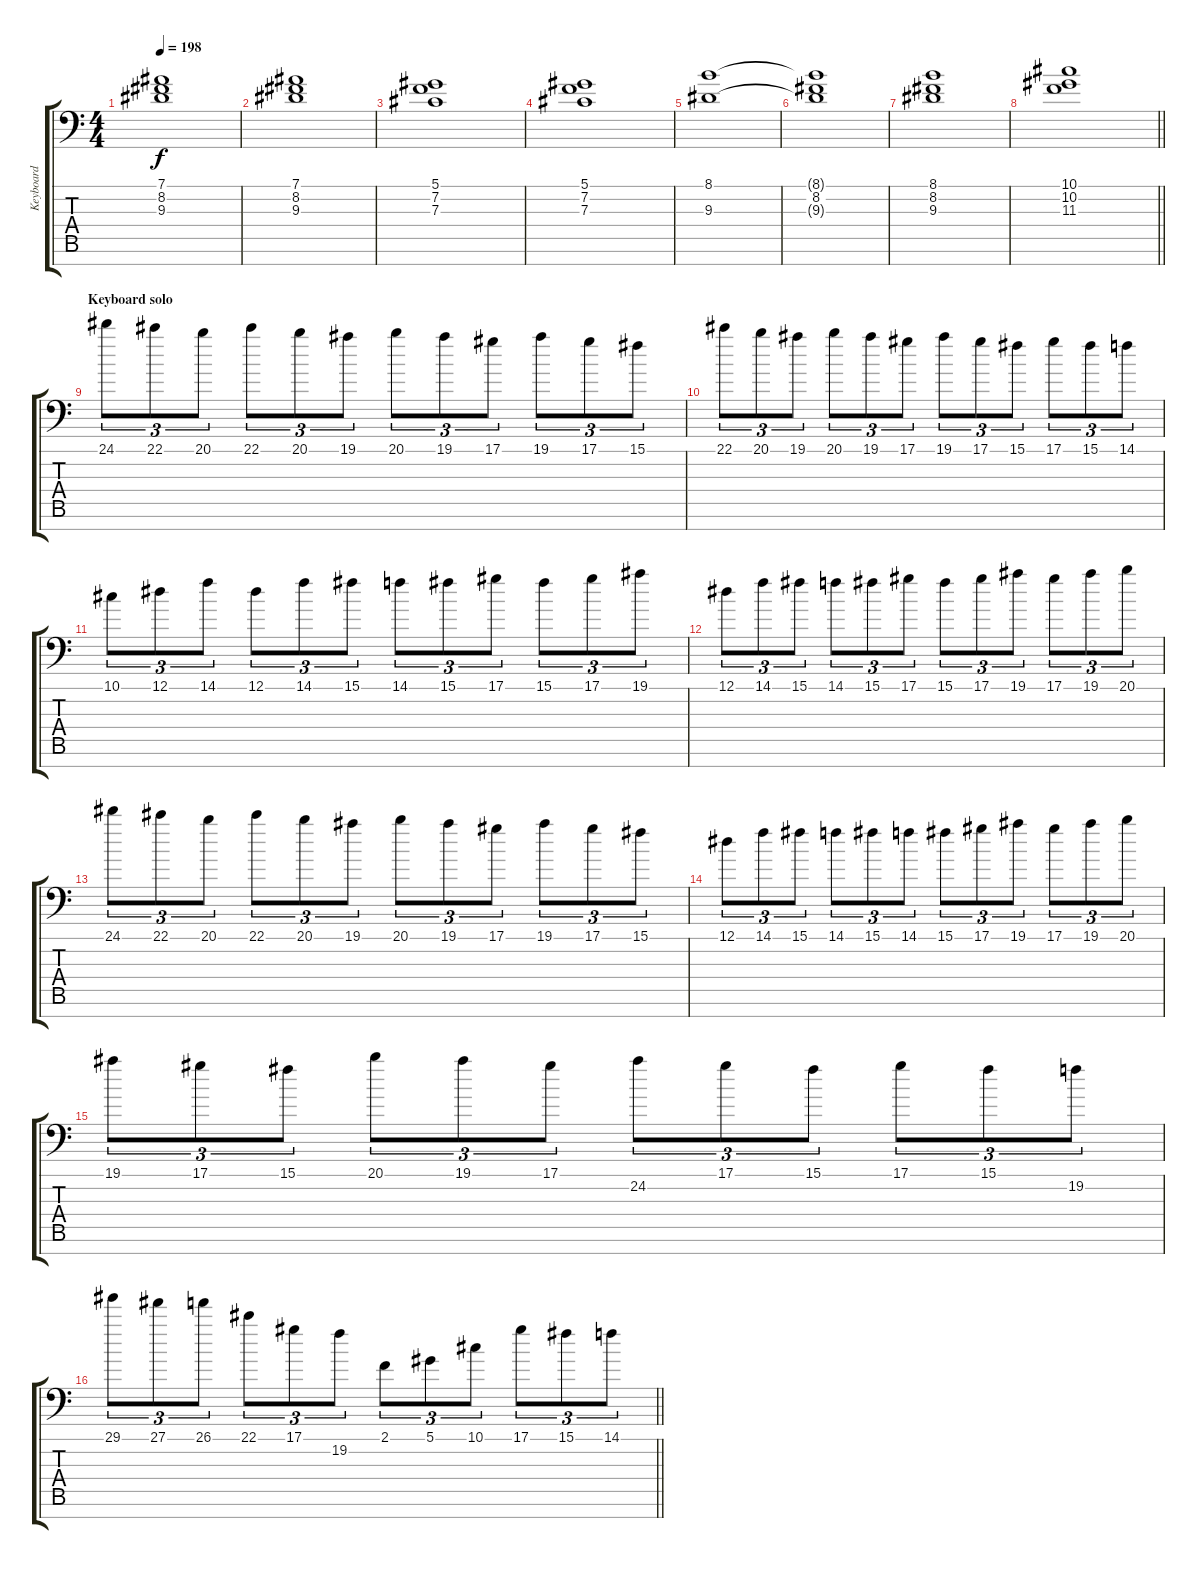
\track ("Keyboard" "Keyboard") {instrument lead2sawtooth}
\staff {score tabs}
\tuning (Eb4 Bb3 Gb3 Db3 Ab2 Eb2 Bb1) {hide}
\ts (4 4)
\tempo 198
\clef f4
\ks c
(7.1 8.2 9.3).1{dy f} |
(7.1 8.2 9.3).1 |
(5.1 7.2 7.3).1 |
(5.1 7.2 7.3).1 |
(8.1 9.3).1 |
(8.1{t} 8.2 9.3{t}).1 |
(8.1 8.2 9.3).1 |
\barLineRight lightlight
(10.1 10.2 11.3).1 |
\section ("" "Keyboard solo")
24.1.8{tu (3 2) instrument lead2sawtooth} 22.1.8{tu (3 2)} 20.1.8{tu (3 2)} 22.1.8{tu (3 2)} 20.1.8{tu (3 2)} 19.1.8{tu (3 2)} 20.1.8{tu (3 2)} 19.1.8{tu (3 2)} 17.1.8{tu (3 2)} 19.1.8{tu (3 2)} 17.1.8{tu (3 2)} 15.1.8{tu (3 2)} |
22.1.8{tu (3 2)} 20.1.8{tu (3 2)} 19.1.8{tu (3 2)} 20.1.8{tu (3 2)} 19.1.8{tu (3 2)} 17.1.8{tu (3 2)} 19.1.8{tu (3 2)} 17.1.8{tu (3 2)} 15.1.8{tu (3 2)} 17.1.8{tu (3 2)} 15.1.8{tu (3 2)} 14.1.8{tu (3 2)} |
10.1.8{tu (3 2)} 12.1.8{tu (3 2)} 14.1.8{tu (3 2)} 12.1.8{tu (3 2)} 14.1.8{tu (3 2)} 15.1.8{tu (3 2)} 14.1.8{tu (3 2)} 15.1.8{tu (3 2)} 17.1.8{tu (3 2)} 15.1.8{tu (3 2)} 17.1.8{tu (3 2)} 19.1.8{tu (3 2)} |
12.1.8{tu (3 2)} 14.1.8{tu (3 2)} 15.1.8{tu (3 2)} 14.1.8{tu (3 2)} 15.1.8{tu (3 2)} 17.1.8{tu (3 2)} 15.1.8{tu (3 2)} 17.1.8{tu (3 2)} 19.1.8{tu (3 2)} 17.1.8{tu (3 2)} 19.1.8{tu (3 2)} 20.1.8{tu (3 2)} |
24.1.8{tu (3 2)} 22.1.8{tu (3 2)} 20.1.8{tu (3 2)} 22.1.8{tu (3 2)} 20.1.8{tu (3 2)} 19.1.8{tu (3 2)} 20.1.8{tu (3 2)} 19.1.8{tu (3 2)} 17.1.8{tu (3 2)} 19.1.8{tu (3 2)} 17.1.8{tu (3 2)} 15.1.8{tu (3 2)} |
12.1.8{tu (3 2)} 14.1.8{tu (3 2)} 15.1.8{tu (3 2)} 14.1.8{tu (3 2)} 15.1.8{tu (3 2)} 14.1.8{tu (3 2)} 15.1.8{tu (3 2)} 17.1.8{tu (3 2)} 19.1.8{tu (3 2)} 17.1.8{tu (3 2)} 19.1.8{tu (3 2)} 20.1.8{tu (3 2)} |
19.1.8{tu (3 2)} 17.1.8{tu (3 2)} 15.1.8{tu (3 2)} 20.1.8{tu (3 2)} 19.1.8{tu (3 2)} 17.1.8{tu (3 2)} 24.2.8{tu (3 2)} 17.1.8{tu (3 2)} 15.1.8{tu (3 2)} 17.1.8{tu (3 2)} 15.1.8{tu (3 2)} 19.2.8{tu (3 2)} |
\barLineRight lightlight
29.1.8{tu (3 2)} 27.1.8{tu (3 2)} 26.1.8{tu (3 2)} 22.1.8{tu (3 2)} 17.1.8{tu (3 2)} 19.2.8{tu (3 2)} 2.1.8{tu (3 2)} 5.1.8{tu (3 2)} 10.1.8{tu (3 2)} 17.1.8{tu (3 2)} 15.1.8{tu (3 2)} 14.1.8{tu (3 2)}
